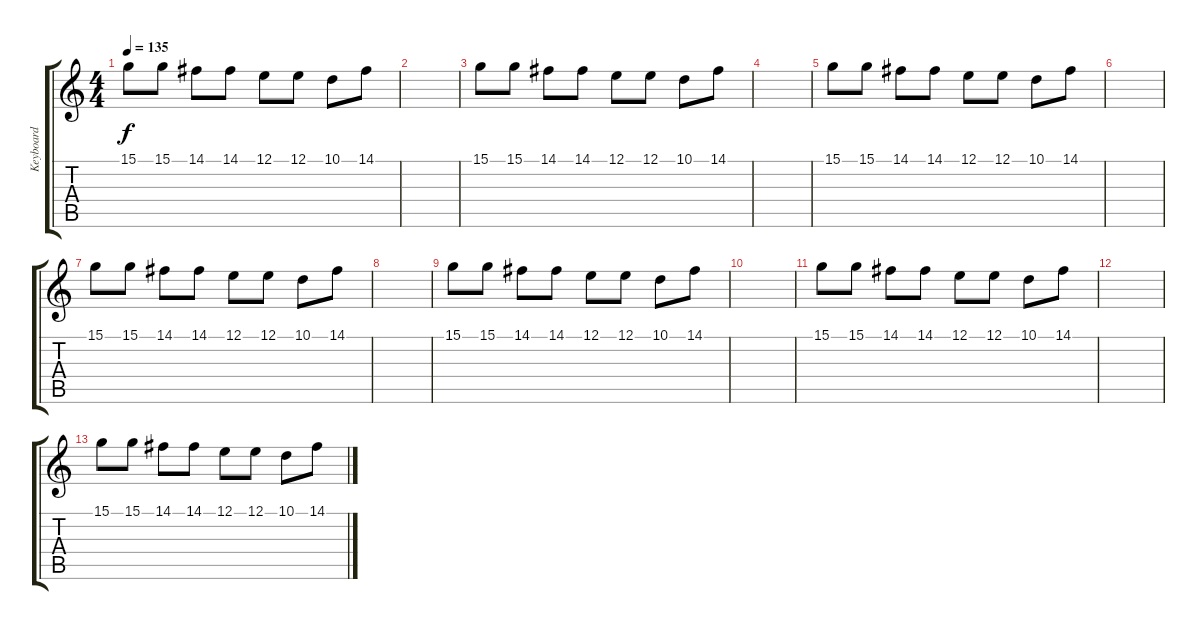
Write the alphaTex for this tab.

\track ("Keyboard" "Keyboard") {instrument fx1rain}
\staff {score tabs}
\tuning (E4 B3 G3 D3 A2 E2) {hide}
\ts (4 4)
\tempo 135
\clef g2
\ks c
15.1.8{dy f} 15.1.8 14.1.8 14.1.8 12.1.8 12.1.8 10.1.8 14.1.8 |
|
15.1.8 15.1.8 14.1.8 14.1.8 12.1.8 12.1.8 10.1.8 14.1.8 |
|
15.1.8 15.1.8 14.1.8 14.1.8 12.1.8 12.1.8 10.1.8 14.1.8 |
|
15.1.8 15.1.8 14.1.8 14.1.8 12.1.8 12.1.8 10.1.8 14.1.8 |
|
15.1.8 15.1.8 14.1.8 14.1.8 12.1.8 12.1.8 10.1.8 14.1.8 |
|
15.1.8 15.1.8 14.1.8 14.1.8 12.1.8 12.1.8 10.1.8 14.1.8 |
|
15.1.8 15.1.8 14.1.8 14.1.8 12.1.8 12.1.8 10.1.8 14.1.8
